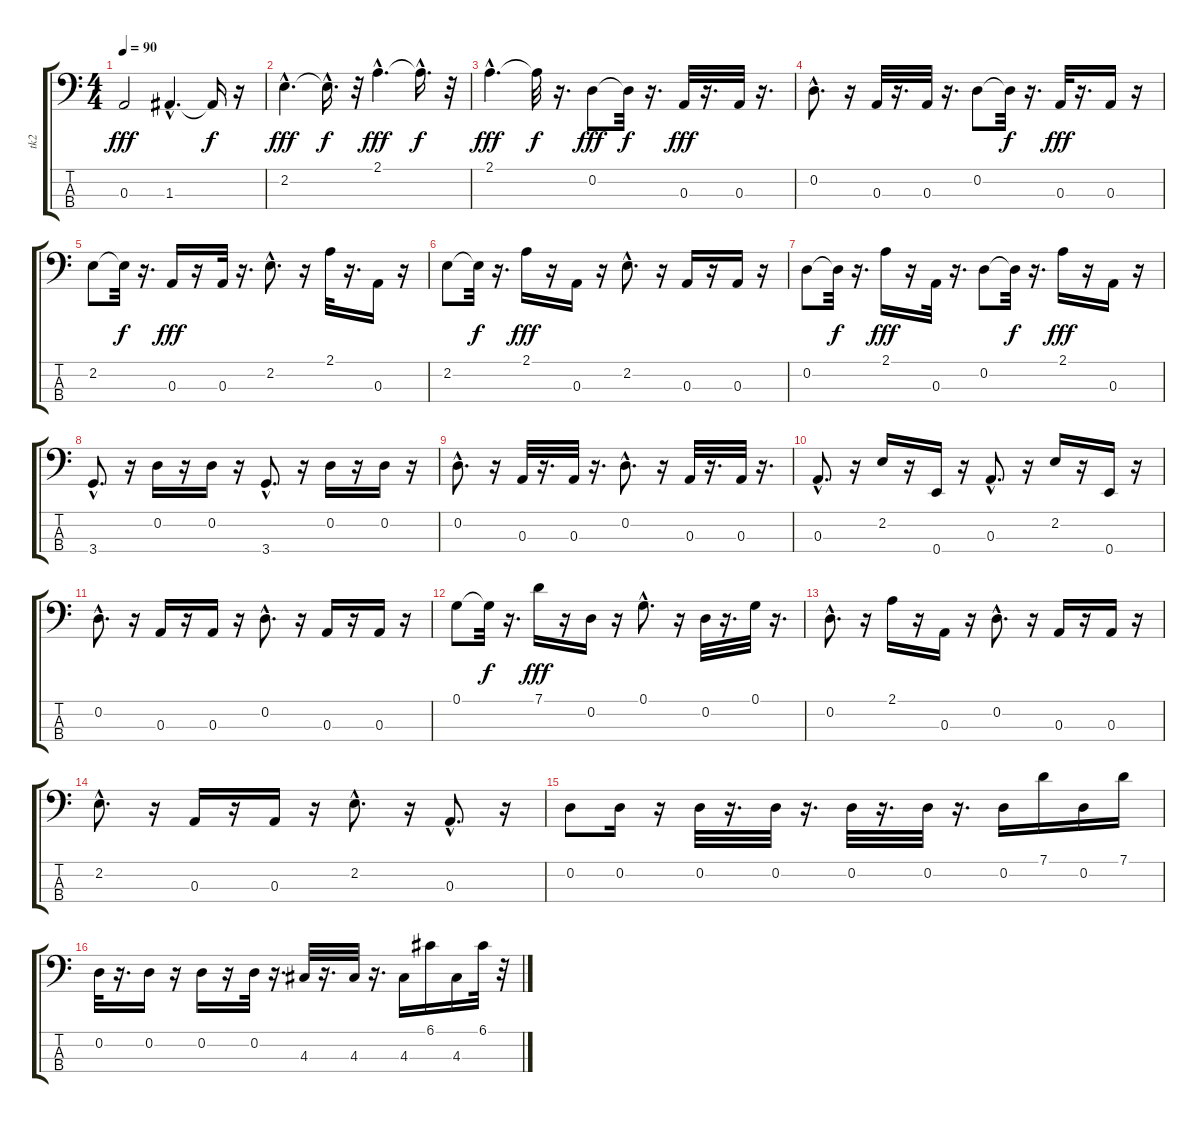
\track ("tk2" "tk2") {instrument electricguitarjazz}
\staff {score tabs}
\tuning (G2 D2 A1 E1) {hide}
\ts (4 4)
\tempo 90
\clef f4
\ks c
0.3.2{dy fff} 1.3{hac}.4{d} 1.3{t}.16{dy f} r.16 |
2.2{hac}.4{d dy fff} 2.2{hac t}.16{d dy f} r.32 2.1{hac}.4{d dy fff} 2.1{hac t}.16{d dy f} r.32 |
2.1{hac}.4{d dy fff} 2.1{t}.32{dy f} r.16{d} 0.2.8{dy fff} 0.2{t}.32{dy f} r.16{d} 0.3.32{dy fff} r.16{d} 0.3.32 r.16{d} |
0.2{hac}.8{d} r.16 0.3.32 r.16{d} 0.3.32 r.16{d} 0.2.8 0.2{t}.32{dy f} r.16{d} 0.3.32{dy fff} r.16{d} 0.3.16 r.16 |
2.2.8 2.2{t}.32{dy f} r.16{d} 0.3.16{dy fff} r.16 0.3.32 r.16{d} 2.2{hac}.8{d} r.16 2.1.32 r.16{d} 0.3.16 r.16 |
2.2.8 2.2{t}.32{dy f} r.16{d} 2.1.16{dy fff} r.16 0.3.16 r.16 2.2{hac}.8{d} r.16 0.3.16 r.16 0.3.16 r.16 |
0.2.8 0.2{t}.32{dy f} r.16{d} 2.1.16{dy fff} r.16 0.3.32 r.16{d} 0.2.8 0.2{t}.32{dy f} r.16{d} 2.1.16{dy fff} r.16 0.3.16 r.16 |
3.4{hac}.8{d} r.16 0.2.16 r.16 0.2.16 r.16 3.4{hac}.8{d} r.16 0.2.16 r.16 0.2.16 r.16 |
0.2{hac}.8{d} r.16 0.3.32 r.16{d} 0.3.32 r.16{d} 0.2{hac}.8{d} r.16 0.3.32 r.16{d} 0.3.32 r.16{d} |
0.3{hac}.8{d} r.16 2.2.16 r.16 0.4.16 r.16 0.3{hac}.8{d} r.16 2.2.16 r.16 0.4.16 r.16 |
0.2{hac}.8{d} r.16 0.3.16 r.16 0.3.16 r.16 0.2{hac}.8{d} r.16 0.3.16 r.16 0.3.16 r.16 |
0.1.8 0.1{t}.32{dy f} r.16{d} 7.1.16{dy fff} r.16 0.2.16 r.16 0.1{hac}.8{d} r.16 0.2.32 r.16{d} 0.1.32 r.16{d} |
0.2{hac}.8{d} r.16 2.1.16 r.16 0.3.16 r.16 0.2{hac}.8{d} r.16 0.3.16 r.16 0.3.16 r.16 |
2.2{hac}.8{d} r.16 0.3.16 r.16 0.3.16 r.16 2.2{hac}.8{d} r.16 0.3{hac}.8{d} r.16 |
0.2.8 0.2.16 r.16 0.2.32 r.16{d} 0.2.32 r.16{d} 0.2.32 r.16{d} 0.2.32 r.16{d} 0.2.16 7.1.16 0.2.16 7.1.16 |
0.2.32 r.16{d} 0.2.16 r.16 0.2.16 r.16 0.2.32 r.16{d} 4.3.32 r.16{d} 4.3.32 r.16{d} 4.3.16 6.1.16 4.3.16 6.1.32 r.32
